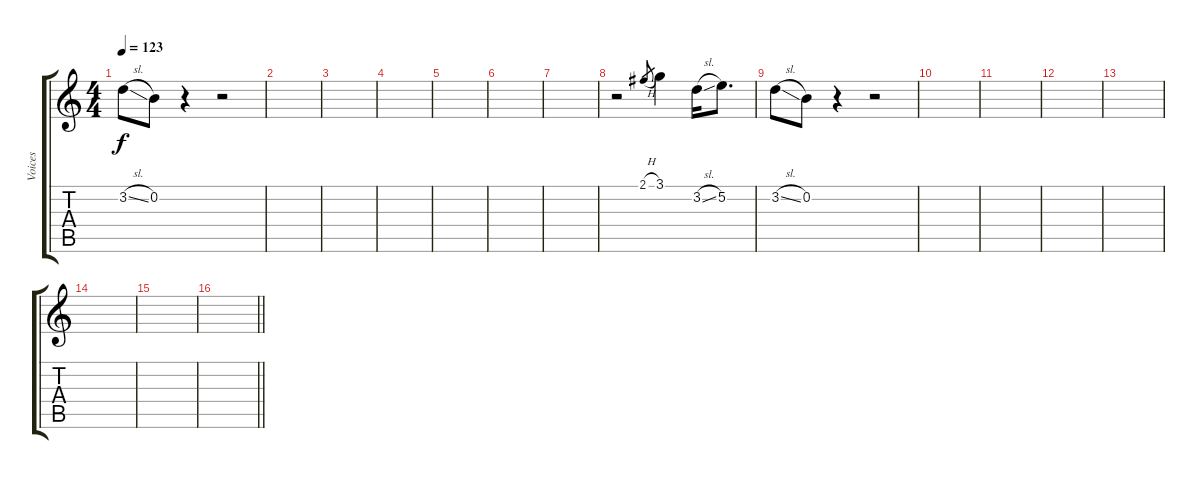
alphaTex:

\track ("Voices" "Voices") {instrument distortionguitar}
\staff {score tabs}
\tuning (E4 B3 G3 D3 A2 E2) {hide}
\ts (4 4)
\tempo 123
\clef g2
\ks c
3.2{sl}.8{dy f} 0.2.8 r.4 r.2 |
|
|
|
|
|
|
r.2 2.1{h}.8{gr} 3.1.4 3.2{sl}.16 5.2.8{d} |
3.2{sl}.8 0.2.8 r.4 r.2 |
|
|
|
|
|
|
\barLineRight lightlight
